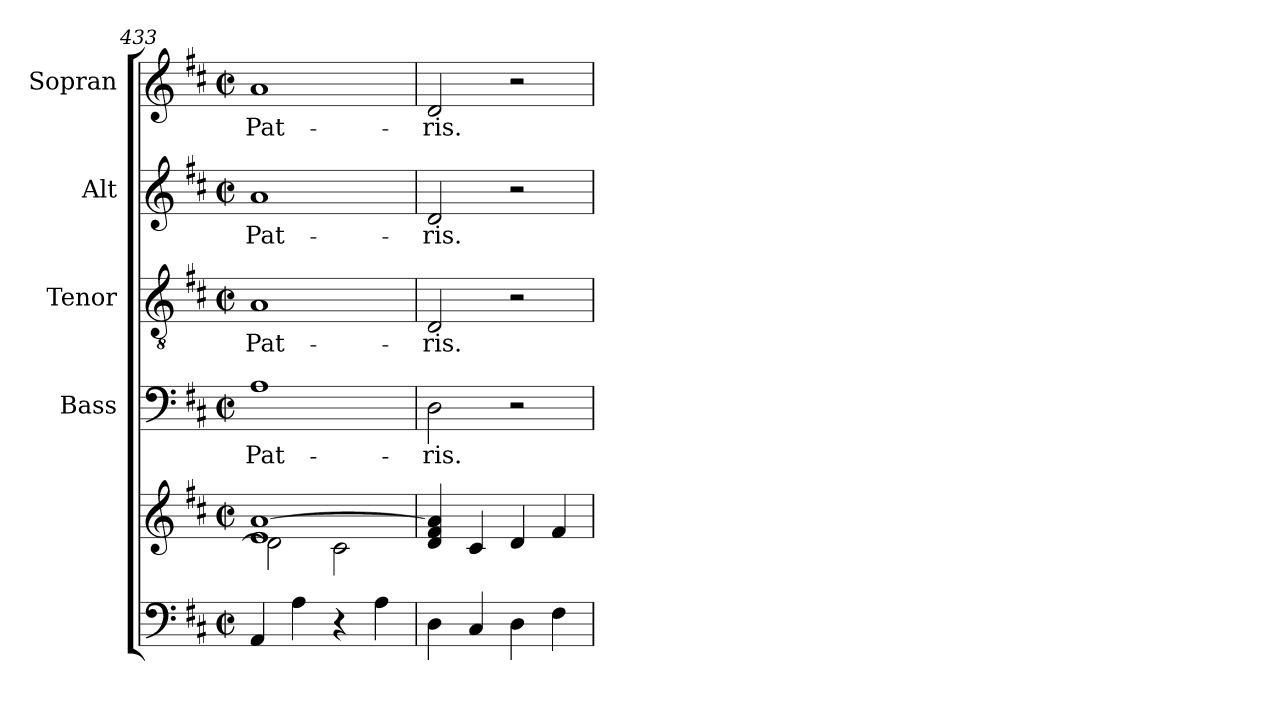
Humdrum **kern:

**kern	**kern	**kern	**text	**kern	**text	**kern	**text	**kern	**text
*part5	*part5	*part4	*part4	*part3	*part3	*part2	*part2	*part1	*part1
*staff6	*staff5	*staff4	*staff4	*staff3	*staff3	*staff2	*staff2	*staff1	*staff1
*	*	*I"Bass	*	*I"Tenor	*	*I"Alt	*	*I"Sopran	*
*	*	*I'B.	*	*I'T.	*	*I'A.	*	*I'S.	*
!!LO:PB:g=z
*clefF4	*clefG2	*clefF4	*	*clefGv2	*	*clefG2	*	*clefG2	*
*k[f#c#]	*k[f#c#]	*k[f#c#]	*	*k[f#c#]	*	*k[f#c#]	*	*k[f#c#]	*
*D:	*D:	*D:	*	*D:	*	*D:	*	*D:	*
*M2/2	*M2/2	*M2/2	*	*M2/2	*	*M2/2	*	*M2/2	*
*met(c|)	*met(c|)	*met(c|)	*	*met(c|)	*	*met(c|)	*	*met(c|)	*
=433	=433	=433	=433	=433	=433	=433	=433	=433	=433
*	*^	*	*	*	*	*	*	*	*
!	!	!	!	!LO:LY:b	!	!LO:LY:b	!	!LO:LY:b	!	!LO:LY:b
4AA/	1e [>1a	2d\]	1A	Pat-	1A	Pat-	1a	Pat-	1a	Pat-
4A\	.	.	.	.	.	.	.	.	.	.
4r	.	2c#\	.	.	.	.	.	.	.	.
4A\	.	.	.	.	.	.	.	.	.	.
*	*v	*v	*	*	*	*	*	*	*	*
=434	=434	=434	=434	=434	=434	=434	=434	=434	=434
!	!	!	!LO:LY:b	!	!LO:LY:b	!	!LO:LY:b	!	!LO:LY:b
4D\	4d/ 4f#/ 4a/]	2D\	-ris.	2D/	-ris.	2d/	-ris.	2d/	-ris.
4C#/	4c#/	.	.	.	.	.	.	.	.
4D\	4d/	2r	.	2r	.	2r	.	2r	.
4F#\	4f#/	.	.	.	.	.	.	.	.
=	=	=	=	=	=	=	=	=	=
*-	*-	*-	*-	*-	*-	*-	*-	*-	*-
